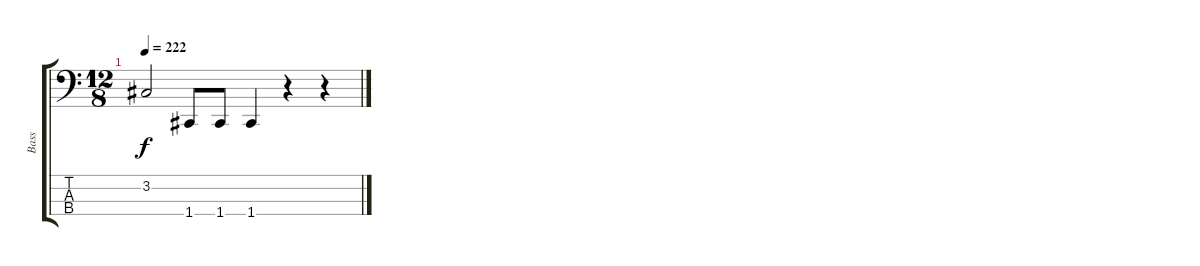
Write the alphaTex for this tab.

\track ("Bass" "Bass") {instrument electricbasspick}
\staff {score tabs}
\tuning (Eb2 Bb1 F1 C1) {hide}
\ts (12 8)
\tempo 222
\clef f4
\ks c
3.2.2{dy f} 1.4.8 1.4.8 1.4.4 r.4 r.4
